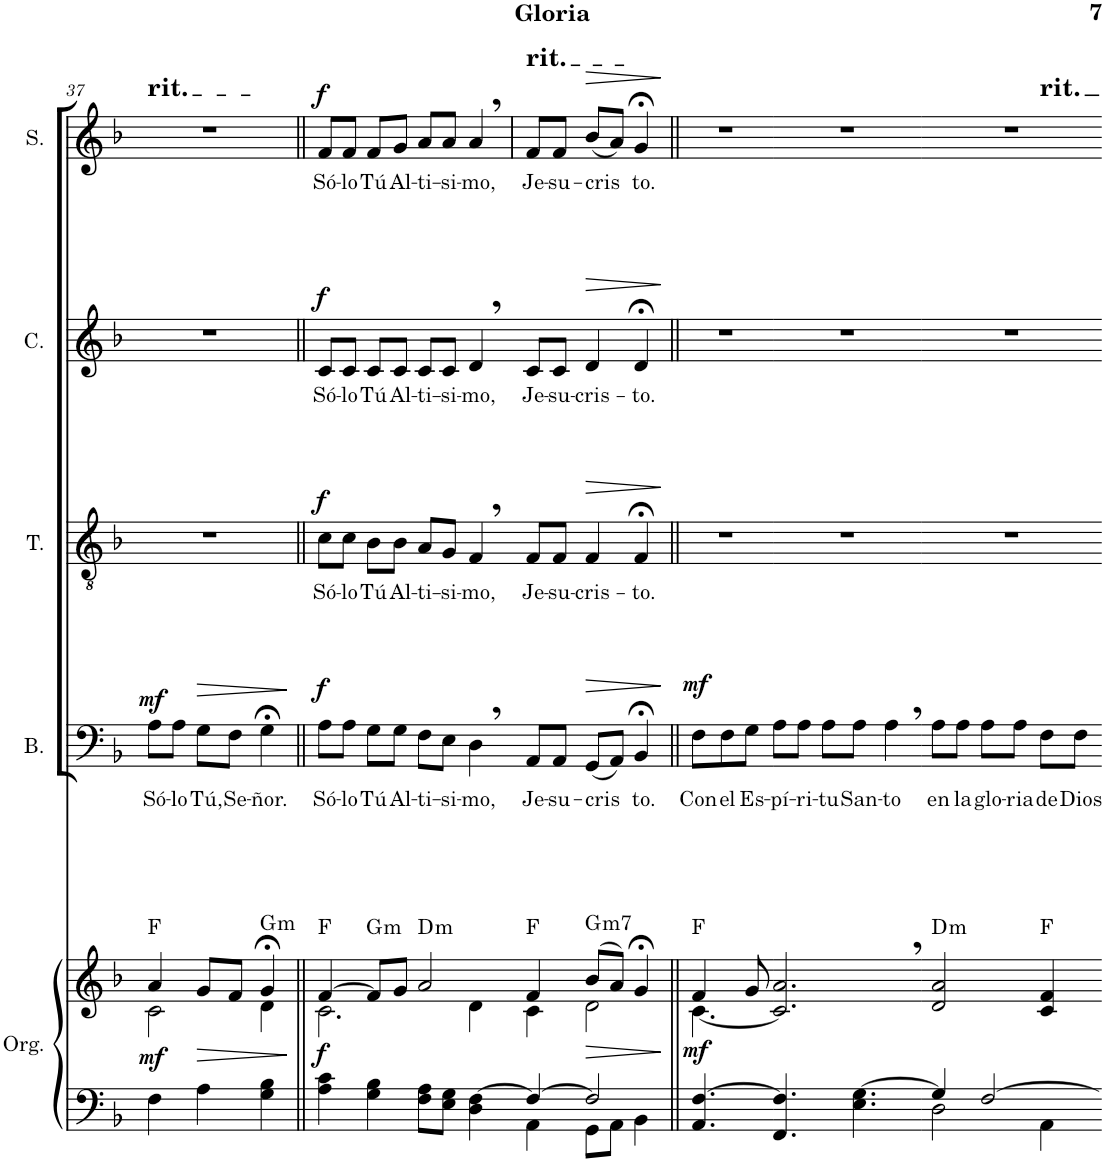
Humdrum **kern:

**kern	**kern	**dynam	**harte	**kern	**text	**dynam	**kern	**text	**dynam	**kern	**text	**dynam	**kern	**text	**dynam
*part5	*part5	*part5	*part5	*part4	*part4	*part4	*part3	*part3	*part3	*part2	*part2	*part2	*part1	*part1	*part1
*staff6	*staff5	*staff5/6	*	*staff4	*staff4	*staff4	*staff3	*staff3	*staff3	*staff2	*staff2	*staff2	*staff1	*staff1	*staff1
*I"Órgano	*	*	*	*I"Bajo	*	*	*I"Tenor	*	*	*I"Contralto	*	*	*I"Soprano	*	*
*	*	*	*	*I'B.	*	*	*I'T.	*	*	*I'C.	*	*	*I'S.	*	*
!!LO:PB:g=z
*clefF4	*clefG2	*	*	*clefF4	*	*	*clefGv2	*	*	*clefG2	*	*	*clefG2	*	*
*k[b-]	*k[b-]	*	*	*k[b-]	*	*	*k[b-]	*	*	*k[b-]	*	*	*k[b-]	*	*
*M4/4	*M4/4	*	*	*M4/4	*	*	*M4/4	*	*	*M4/4	*	*	*M4/4	*	*
=37	=37	=37	=37	=37	=37	=37	=37	=37	=37	=37	=37	=37	=37	=37	=37
*	*^	*	*	*	*	*	*	*	*	*	*	*	*	*	*
!	!	!	!	!	!	!	!	!	!	!	!	!	!	!LO:TX:a:t=rit.	!	!
!	!	!	!LO:DY:b	!	!	!LO:LY:b	!LO:DY:a	!	!	!	!	!	!	!	!	!
4F\	4a/	2c\	mf	F:maj	8A\L	Só-	mf	1r	.	.	1r	.	.	1r	.	.
!	!	!	!	!	!	!LO:LY:b	!	!	!	!	!	!	!	!	!	!
.	.	.	.	.	8A\J	-lo	.	.	.	.	.	.	.	.	.	.
!	!	!	!LO:HP:b	!	!	!LO:LY:b	!LO:HP:b	!	!	!	!	!	!	!	!	!
4A\	8g/L	.	>	.	8G\L	Tú,	>	.	.	.	.	.	.	.	.	.
!	!	!	!	!	!	!LO:LY:b	!	!	!	!	!	!	!	!	!	!
.	8f/J	.	.	.	8F\J	Se-	.	.	.	.	.	.	.	.	.	.
!	!	!	!	!LO:H:kt=m	!	!LO:LY:b	!	!	!	!	!	!	!	!	!	!
4G\ 4B-\	4g;</	4d\	.	G:min	4G;<\	-ñor.	.	.	.	.	.	.	.	.	.	.
4ryy	4ryy	4ryy	]	.	4ryy	.	]	.	.	.	.	.	.	.	.	.
=38||	=38||	=38||	=38||	=38||	=38||	=38||	=38||	=38||	=38||	=38||	=38||	=38||	=38||	=38||	=38||	=38||
!	!	!	!LO:DY:b	!	!	!LO:LY:b	!LO:DY:a	!	!LO:LY:b	!LO:DY:a	!	!LO:LY:b	!LO:DY:a	!	!LO:LY:b	!LO:DY:a
4A\ 4c\	[4f/	2.c\	f	F:maj	8A\L	Só-	f	8c\L	Só-	f	8c/L	Só-	f	8f/L	Só-	f
!	!	!	!	!	!	!LO:LY:b	!	!	!LO:LY:b	!	!	!LO:LY:b	!	!	!LO:LY:b	!
.	.	.	.	.	8A\J	-lo	.	8c\J	-lo	.	8c/J	-lo	.	8f/J	-lo	.
!	!	!	!	!LO:H:kt=m	!	!LO:LY:b	!	!	!LO:LY:b	!	!	!LO:LY:b	!	!	!LO:LY:b	!
4G\ 4B-\	8f/L]	.	.	G:min	8G\L	Tú	.	8B-\L	Tú	.	8c/L	Tú	.	8f/L	Tú	.
!	!	!	!	!	!	!LO:LY:b	!	!	!LO:LY:b	!	!	!LO:LY:b	!	!	!LO:LY:b	!
.	8g/J	.	.	.	8G\J	Al-	.	8B-\J	Al-	.	8c/J	Al-	.	8g/J	Al-	.
!	!	!	!	!LO:H:kt=m	!	!LO:LY:b	!	!	!LO:LY:b	!	!	!LO:LY:b	!	!	!LO:LY:b	!
8F\ 8A\L	2a/	.	.	D:min	8F\L	-ti-	.	8A/L	-ti-	.	8c/L	-ti-	.	8a/L	-ti-	.
!	!	!	!	!	!	!LO:LY:b	!	!	!LO:LY:b	!	!	!LO:LY:b	!	!	!LO:LY:b	!
8E\ 8G\J	.	.	.	.	8E\J	-si-	.	8G/J	-si-	.	8c/J	-si-	.	8a/J	-si-	.
!	!	!	!	!	!	!LO:LY:b	!	!	!LO:LY:b	!	!	!LO:LY:b	!	!	!LO:LY:b	!
4D\ [4F\	.	4d\	.	.	4D,\	-mo,	.	4F,/	-mo,	.	4d,/	-mo,	.	4a,/	-mo,	.
=39	=39	=39	=39	=39	=39	=39	=39	=39	=39	=39	=39	=39	=39	=39	=39	=39
*^	*	*	*	*	*	*	*	*	*	*	*	*	*	*	*	*
!	!	!	!	!	!	!	!	!	!	!	!	!	!	!	!LO:TX:a:t=rit.	!	!
!	!	!	!	!	!	!	!LO:LY:b	!	!	!LO:LY:b	!	!	!LO:LY:b	!	!	!LO:LY:b	!
4F/_	4AA\	4f/	4c\	.	F:maj	8AA/L	Je-	.	8F/L	Je-	.	8c/L	Je-	.	8f/L	Je-	.
!	!	!	!	!	!	!	!LO:LY:b	!	!	!LO:LY:b	!	!	!LO:LY:b	!	!	!LO:LY:b	!
.	.	.	.	.	.	8AA/J	-su-	.	8F/J	-su-	.	8c/J	-su-	.	8f/J	-su-	.
!	!	!	!	!LO:HP:b	!LO:H:kt=m7	!	!LO:LY:b	!LO:HP:b	!	!LO:LY:b	!LO:HP:b	!	!LO:LY:b	!LO:HP:b	!	!LO:LY:b	!LO:HP:b
2F/]	8GG\L	(8b-/L	2d\	>	G:min7	(8GG/L	-cris	>	4F/	-cris-	>	4d/	-cris-	>	(8b-/L	-cris	>
.	8AA\J	8a/J)	.	.	.	8AA/J)	.	.	.	.	.	.	.	.	8a/J)	.	.
!	!	!	!	!	!	!	!LO:LY:b	!	!	!LO:LY:b	!	!	!LO:LY:b	!	!	!LO:LY:b	!
.	4BB-\	4g;</	.	.	.	4BB-;</	to.	.	4F;</	-to.	.	4d;</	-to.	.	4g;</	to.	.
*v	*v	*	*	*	*	*	*	*	*	*	*	*	*	*	*	*	*
*	*v	*v	*	*	*	*	*	*	*	*	*	*	*	*	*	*
.	.	]	.	.	.	]	.	.	]	.	.	]	.	.	]
=40||	=40||	=40||	=40||	=40||	=40||	=40||	=40||	=40||	=40||	=40||	=40||	=40||	=40||	=40||	=40||
*	*^	*	*	*	*	*	*	*	*	*	*	*	*	*	*
!	!	!	!LO:DY:b	!	!	!LO:LY:b	!LO:DY:a	!	!	!	!	!	!	!	!	!
4.AA/ [4.F/	4f/	[4.c\	mf	F:maj	8F\L	Con	mf	1r	.	.	1r	.	.	1r	.	.
!	!	!	!	!	!	!LO:LY:b	!	!	!	!	!	!	!	!	!	!
.	.	.	.	.	8F\	el	.	.	.	.	.	.	.	.	.	.
!	!	!	!	!	!	!LO:LY:b	!	!	!	!	!	!	!	!	!	!
.	8g/	.	.	.	8G\J	Es-	.	.	.	.	.	.	.	.	.	.
2ryy	2ryy	2ryy	.	.	2ryy	.	.	.	.	.	.	.	.	.	.	.
8ryy	8ryy	8ryy	.	.	8ryy	.	.	.	.	.	.	.	.	.	.	.
=41-	=41-	=41-	=41-	=41-	=41-	=41-	=41-	=41-	=41-	=41-	=41-	=41-	=41-	=41-	=41-	=41-
!	!	!	!	!	!	!LO:LY:b	!	!	!	!	!	!	!	!	!	!
*	*v	*v	*	*	*	*	*	*	*	*	*	*	*	*	*	*
4.FF/ 4.F/]	2.c/], 2.a/,	.	.	8A\L	-pí-	.	1r	.	.	1r	.	.	1r	.	.
!	!	!	!	!	!LO:LY:b	!	!	!	!	!	!	!	!	!	!
.	.	.	.	8A\J	-ri-	.	.	.	.	.	.	.	.	.	.
!	!	!	!	!	!LO:LY:b	!	!	!	!	!	!	!	!	!	!
.	.	.	.	8A\L	-tu	.	.	.	.	.	.	.	.	.	.
!	!	!	!	!	!LO:LY:b	!	!	!	!	!	!	!	!	!	!
4.E\ [4.G\	.	.	.	8A\J	San-	.	.	.	.	.	.	.	.	.	.
!	!	!	!	!	!LO:LY:b	!	!	!	!	!	!	!	!	!	!
.	.	.	.	4A,\	-to	.	.	.	.	.	.	.	.	.	.
4ryy	4ryy	.	.	4ryy	.	.	.	.	.	.	.	.	.	.	.
=42-	=42-	=42-	=42-	=42-	=42-	=42-	=42-	=42-	=42-	=42-	=42-	=42-	=42-	=42-	=42-
*^	*	*	*	*	*	*	*	*	*	*	*	*	*	*	*
!	!	!	!	!LO:H:kt=m	!	!LO:LY:b	!	!	!	!	!	!	!	!	!	!
*	*	*	*	*	*	*	*	*	*	*	*	*	*	*^	*	*
4G/]	2D\	2d/ 2a/	.	D:min	8A\L	en	.	1r	.	.	1r	.	.	1r	2ryy	.	.
!	!	!	!	!	!	!LO:LY:b	!	!	!	!	!	!	!	!	!	!	!
.	.	.	.	.	8A\J	la	.	.	.	.	.	.	.	.	.	.	.
!	!	!	!	!	!	!LO:LY:b	!	!	!	!	!	!	!	!	!	!	!
[2F/	.	.	.	.	8A\L	glo-	.	.	.	.	.	.	.	.	.	.	.
!	!	!	!	!	!	!LO:LY:b	!	!	!	!	!	!	!	!	!	!	!
.	.	.	.	.	8A\J	-ria	.	.	.	.	.	.	.	.	.	.	.
!	!	!	!	!	!	!	!	!	!	!	!	!	!	!	!LO:TX:a:t=rit.	!	!
!	!	!	!	!	!	!LO:LY:b	!	!	!	!	!	!	!	!	!	!	!
.	4AA\	4c/ 4f/	.	F:maj	8F\L	de	.	.	.	.	.	.	.	.	2ryy	.	.
!	!	!	!	!	!	!LO:LY:b	!	!	!	!	!	!	!	!	!	!	!
.	.	.	.	.	8F\J	Dios	.	.	.	.	.	.	.	.	.	.	.
4ryy	4ryy	4ryy	.	.	4ryy	.	.	.	.	.	.	.	.	.	.	.	.
*v	*v	*	*	*	*	*	*	*	*	*	*	*	*	*v	*v	*	*
=-	=-	=-	=-	=-	=-	=-	=-	=-	=-	=-	=-	=-	=-	=-	=-
*-	*-	*-	*-	*-	*-	*-	*-	*-	*-	*-	*-	*-	*-	*-	*-
